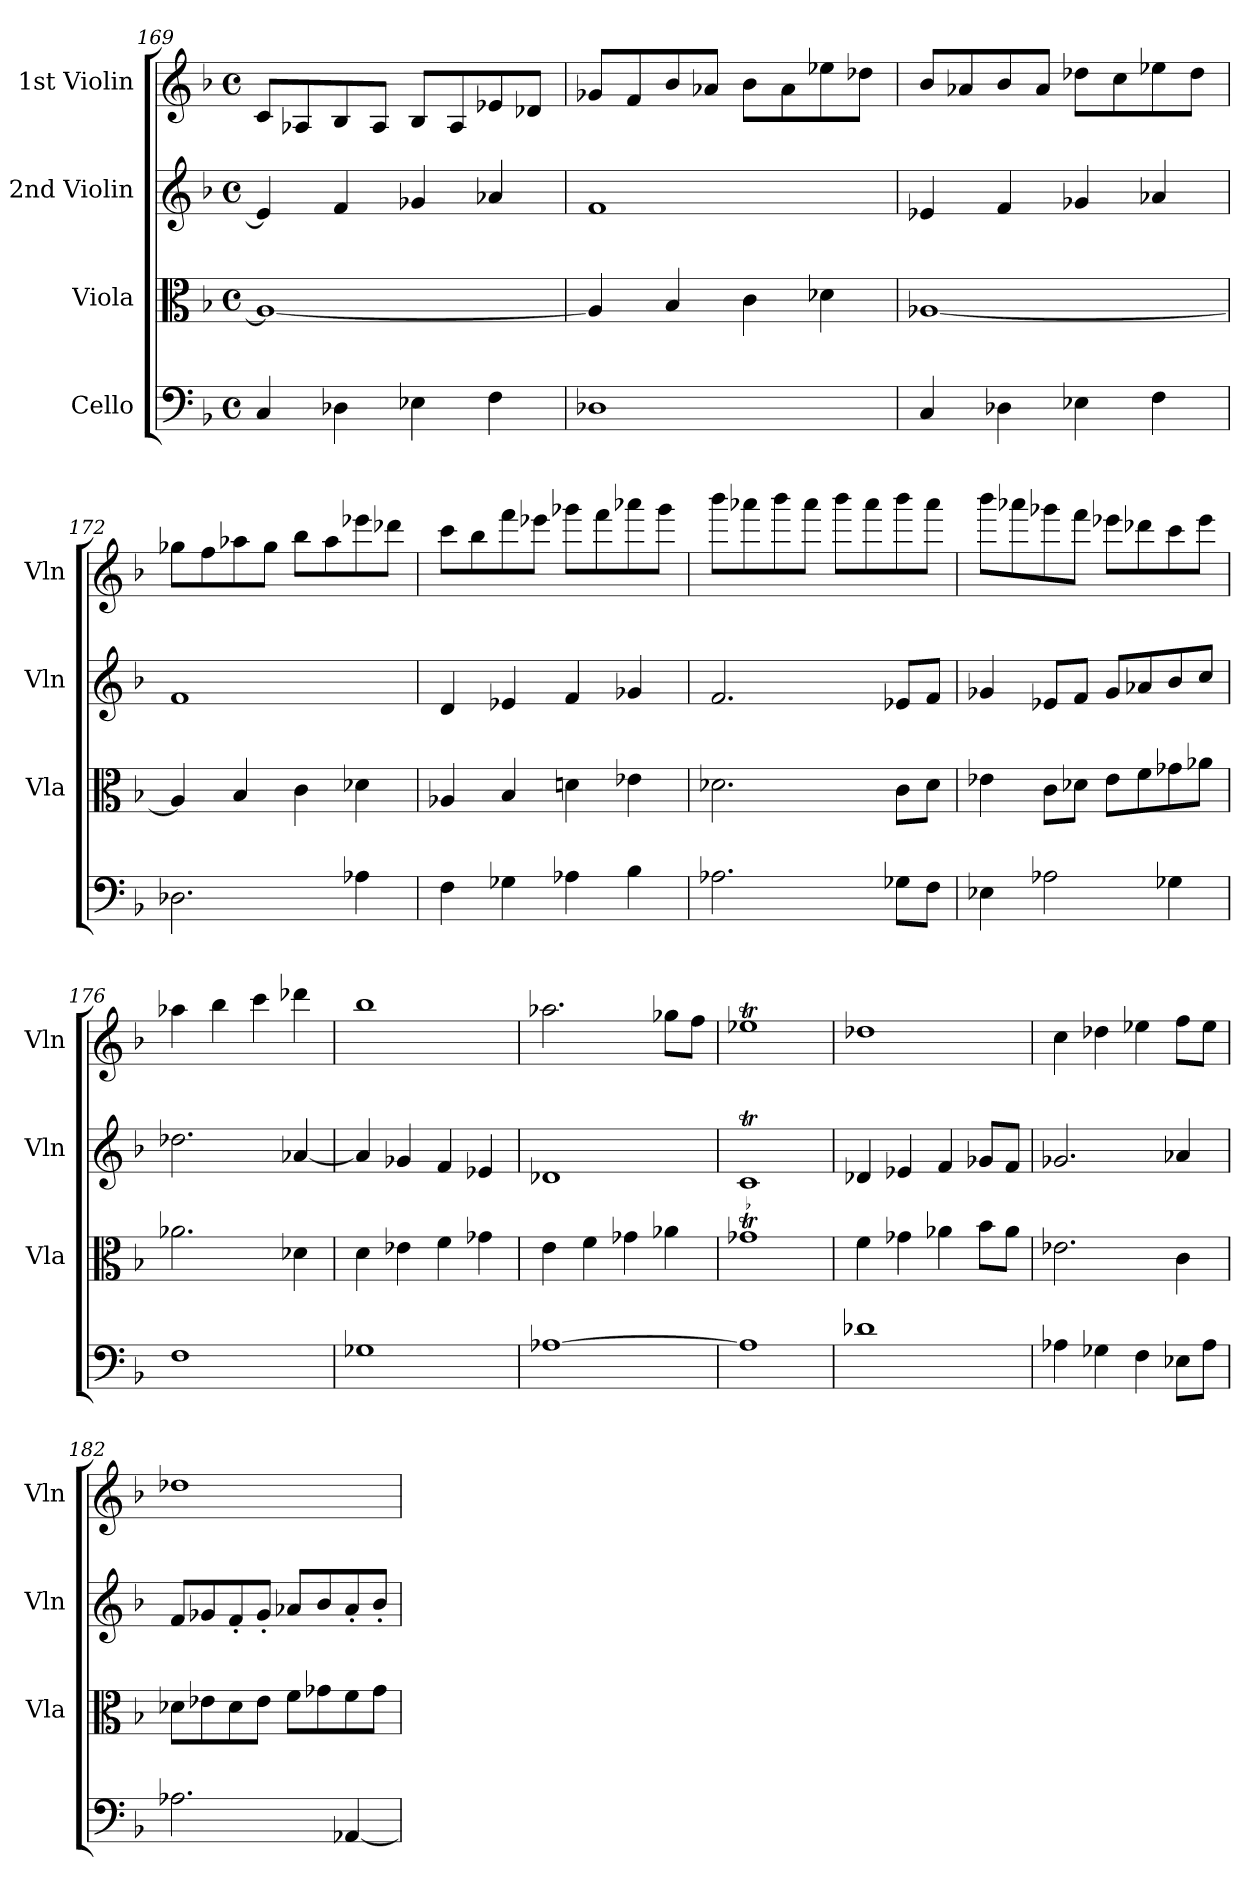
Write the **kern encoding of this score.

**kern	**kern	**kern	**kern
*part4	*part3	*part2	*part1
*staff4	*staff3	*staff2	*staff1
*I"Cello	*I"Viola	*I"2nd Violin	*I"1st Violin
*	*I'Vla	*I'Vln	*I'Vln
*clefF4	*clefC3	*clefG2	*clefG2
*k[b-]	*k[b-]	*k[b-]	*k[b-]
*M4/4	*M4/4	*M4/4	*M4/4
*met(c)	*met(c)	*met(c)	*met(c)
=169	=169	=169	=169
4C/	1A-_	4e-/]	8c/L
.	.	.	8A-X/
4D-X\	.	4f/	8B-/
.	.	.	8A-/J
4E-X\	.	4g-X/	8B-/L
.	.	.	8A-/
4F\	.	4a-X/	8e-X/
.	.	.	8d-X/J
!!LO:PB:g=z
=170	=170	=170	=170
1D-X	4A-/]	1f	8g-X/L
.	.	.	8f/
.	4B-/	.	8b-/
.	.	.	8a-X/J
.	4c\	.	8b-\L
.	.	.	8a-\
.	4d-X\	.	8ee-X\
.	.	.	8dd-X\J
!!LO:LB:g=z
=171	=171	=171	=171
4C/	[1A-X	4e-X/	8b-/L
.	.	.	8a-X/
4D-X\	.	4f/	8b-/
.	.	.	8a-/J
4E-X\	.	4g-X/	8dd-X\L
.	.	.	8cc\
4F\	.	4a-X/	8ee-X\
.	.	.	8dd-\J
=172	=172	=172	=172
2.D-X\	4A-/]	1f	8gg-X\L
.	.	.	8ff\
.	4B-/	.	8aa-X\
.	.	.	8gg-\J
.	4c\	.	8bb-\L
.	.	.	8aa-\
4A-X\	4d-X\	.	8eee-X\
.	.	.	8ddd-X\J
=173	=173	=173	=173
4F\	4A-X/	4d/	8ccc\L
.	.	.	8bb-\
4G-X\	4B-/	4e-X/	8fff\
.	.	.	8eee-X\J
4A-X\	4dn\	4f/	8ggg-X\L
.	.	.	8fff\
4B-\	4e-X\	4g-X/	8aaa-X\
.	.	.	8ggg-\J
!!LO:LB:g=z
=174	=174	=174	=174
2.A-X\	2.d-X\	2.f/	8bbb-\L
.	.	.	8aaa-X\
.	.	.	8bbb-\
.	.	.	8aaa-\J
.	.	.	8bbb-\L
.	.	.	8aaa-\
8G-X\L	8c\L	8e-X/L	8bbb-\
8F\J	8d-\J	8f/J	8aaa-\J
=175	=175	=175	=175
4E-X\	4e-X\	4g-X/	8bbb-\L
.	.	.	8aaa-X\
2A-X\	8c\L	8e-X/L	8ggg-X\
.	8d-X\J	8f/J	8fff\J
.	8e-\L	8g-/L	8eee-X\L
.	8f\	8a-X/	8ddd-X\
4G-X\	8g-X\	8b-/	8ccc\
.	8a-X\J	8cc/J	8eee-\J
=176	=176	=176	=176
1F	2.a-X\	2.dd-X\	4aa-X\
.	.	.	4bb-\
.	.	.	4ccc\
.	4d-X\	[4a-X/	4ddd-X\
=177	=177	=177	=177
1G-X	4d\	4a-/]	1bb-
.	4e-X\	4g-X/	.
.	4f\	4f/	.
.	4g-X\	4e-X/	.
!!LO:PB:g=z
=178	=178	=178	=178
[1A-X	4e\	1d-X	2.aa-X\
.	4f\	.	.
.	4g-X\	.	.
.	4a-X\	.	8gg-X\L
.	.	.	8ff\J
=179	=179	=179	=179
1A-]	1g-XT	1cT	1ee-XT
!!LO:PB:g=z
=180	=180	=180	=180
1d-X	4f\	4d-X/	1dd-X
.	4g-X\	4e-X/	.
.	4a-X\	4f/	.
.	8b-\L	8g-X/L	.
.	8a-\J	8f/J	.
=181	=181	=181	=181
4A-X\	2.e-X\	2.g-X/	4cc\
4G-X\	.	.	4dd-X\
4F\	.	.	4ee-X\
8E-X\L	4c\	4a-X/	8ff\L
8A-\J	.	.	8ee-\J
=182	=182	=182	=182
2.A-X\	8d-X\L	8f/L	1dd-X
.	8e-X\	8g-X/	.
.	8d-\	8f'/	.
.	8e-\J	8g-'/J	.
.	8f\L	8a-X/L	.
.	8g-X\	8b-/	.
[4AA-X/	8f\	8a-'/	.
.	8g-\J	8b-'/J	.
=	=	=	=
*-	*-	*-	*-
